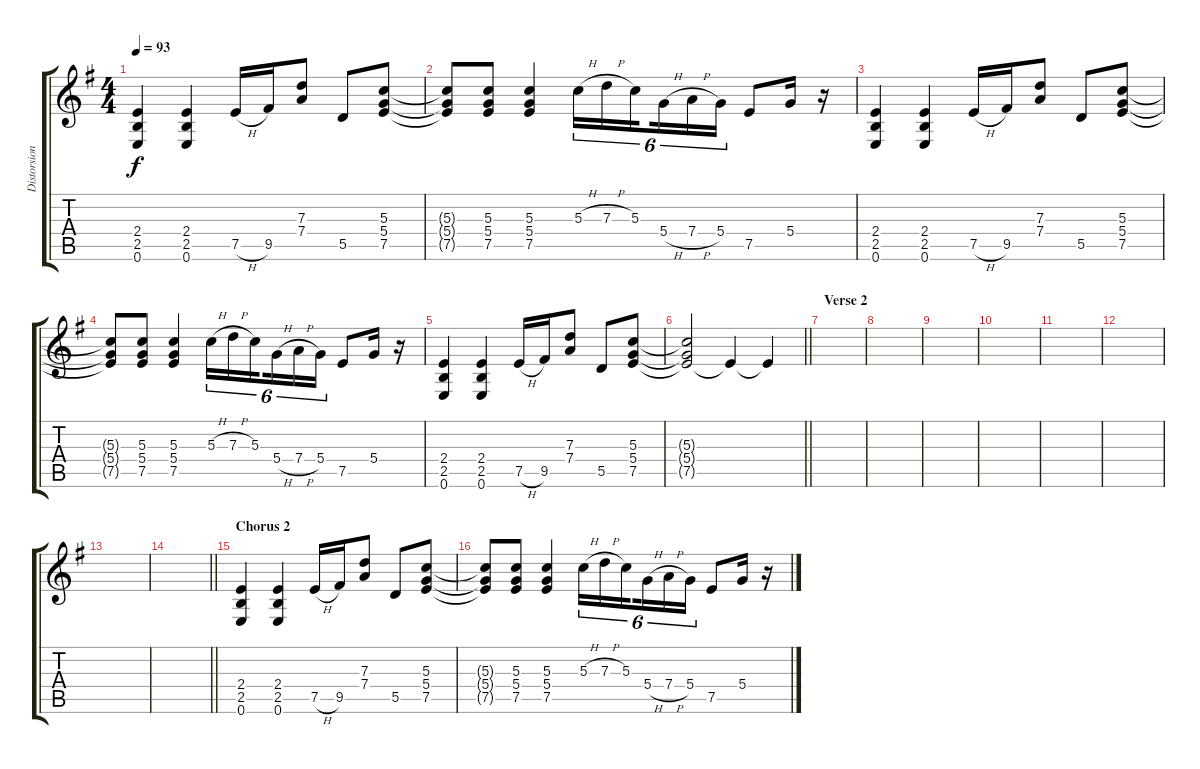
\track ("Distorsion Guitar" "Distorsion") {instrument overdrivenguitar}
\staff {score tabs}
\tuning (E4 B3 G3 D3 A2 E2) {hide}
\ts (4 4)
\tempo 93
\clef g2
\ks g
(2.4 2.5 0.6).4{dy f} (2.4 2.5 0.6).4 7.5{h}.16 9.5.16 (7.3 7.4).8 5.5.8 (5.3 5.4 7.5).8 |
(5.3{t} 5.4{t} 7.5{t}).8 (5.3 5.4 7.5).8 (5.3 5.4 7.5).4 5.3{h}.16{tu (6 4)} 7.3{h}.16{tu (6 4)} 5.3.16{tu (6 4) beam splitsecondary} 5.4{h}.16{tu (6 4)} 7.4{h}.16{tu (6 4)} 5.4.16{tu (6 4)} 7.5.8 5.4.16 r.16 |
(2.4 2.5 0.6).4 (2.4 2.5 0.6).4 7.5{h}.16 9.5.16 (7.3 7.4).8 5.5.8 (5.3 5.4 7.5).8 |
(5.3{t} 5.4{t} 7.5{t}).8 (5.3 5.4 7.5).8 (5.3 5.4 7.5).4 5.3{h}.16{tu (6 4)} 7.3{h}.16{tu (6 4)} 5.3.16{tu (6 4) beam splitsecondary} 5.4{h}.16{tu (6 4)} 7.4{h}.16{tu (6 4)} 5.4.16{tu (6 4)} 7.5.8 5.4.16 r.16 |
(2.4 2.5 0.6).4 (2.4 2.5 0.6).4 7.5{h}.16 9.5.16 (7.3 7.4).8 5.5.8 (5.3 5.4 7.5).8 |
\barLineRight lightlight
(5.3{t} 5.4{t} 7.5{t}).2 7.5{t}.4 7.5{t}.4 |
\section ("" "Verse 2")
|
|
|
|
|
|
|
\barLineRight lightlight
|
\section ("" "Chorus 2")
(2.4 2.5 0.6).4 (2.4 2.5 0.6).4 7.5{h}.16 9.5.16 (7.3 7.4).8 5.5.8 (5.3 5.4 7.5).8 |
(5.3{t} 5.4{t} 7.5{t}).8 (5.3 5.4 7.5).8 (5.3 5.4 7.5).4 5.3{h}.16{tu (6 4)} 7.3{h}.16{tu (6 4)} 5.3.16{tu (6 4) beam splitsecondary} 5.4{h}.16{tu (6 4)} 7.4{h}.16{tu (6 4)} 5.4.16{tu (6 4)} 7.5.8 5.4.16 r.16
